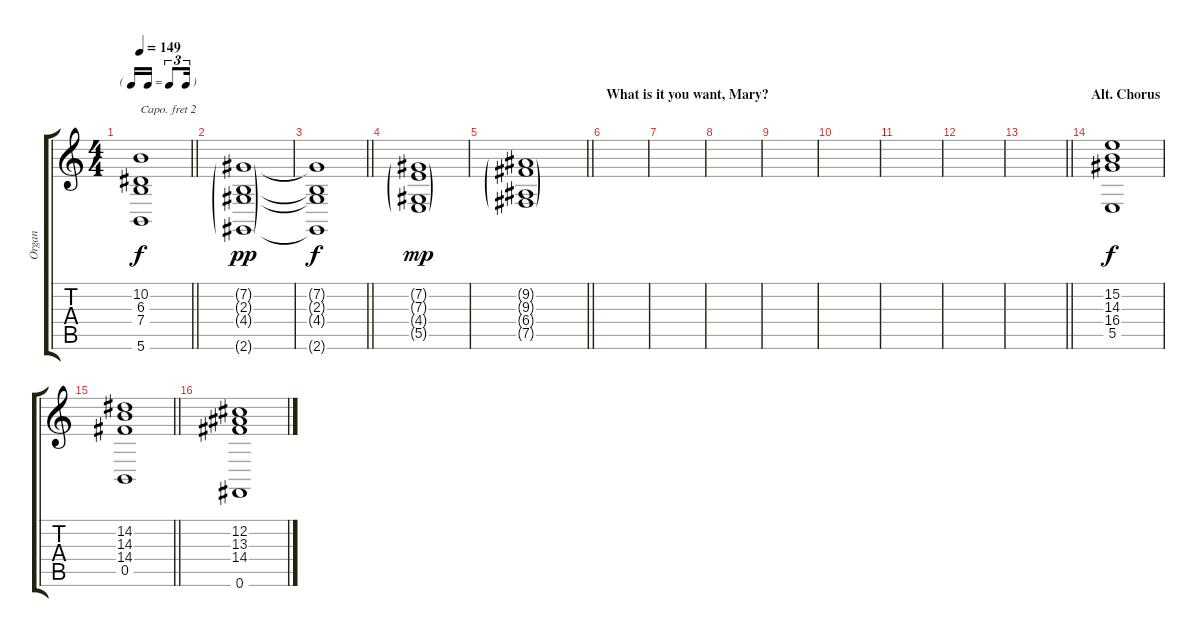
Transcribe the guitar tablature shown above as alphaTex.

\track ("Organ" "Organ") {instrument drawbarorgan}
\staff {score tabs}
\capo 2
\tuning (E4 B3 G3 D3 A2 E2) {hide}
\ts (4 4)
\tf triplet16th
\tempo 149
\clef g2
\barLineRight lightlight
\ks c
(10.2{t} 6.3{t} 7.4{t} 5.6{t}).1{dy f} |
(7.2{g} 2.3{g} 4.4{g} 2.6{g}).1{dy pp} |
\barLineRight lightlight
(7.2{t} 2.3{t} 4.4{t} 2.6{t}).1{dy f} |
(7.2{g} 7.3{g} 4.4{g} 5.5{g}).1{dy mp} |
\barLineRight lightlight
(9.2{g} 9.3{g} 6.4{g} 7.5{g}).1 |
\section ("" "What is it you want, Mary?")
|
|
|
|
|
|
|
\barLineRight lightlight
|
\section ("" "Alt. Chorus")
(15.2 14.3 16.4 5.5).1{dy f} |
\barLineRight lightlight
(14.2 14.3 14.4 0.5).1 |
(12.2 13.3 14.4 0.6).1
